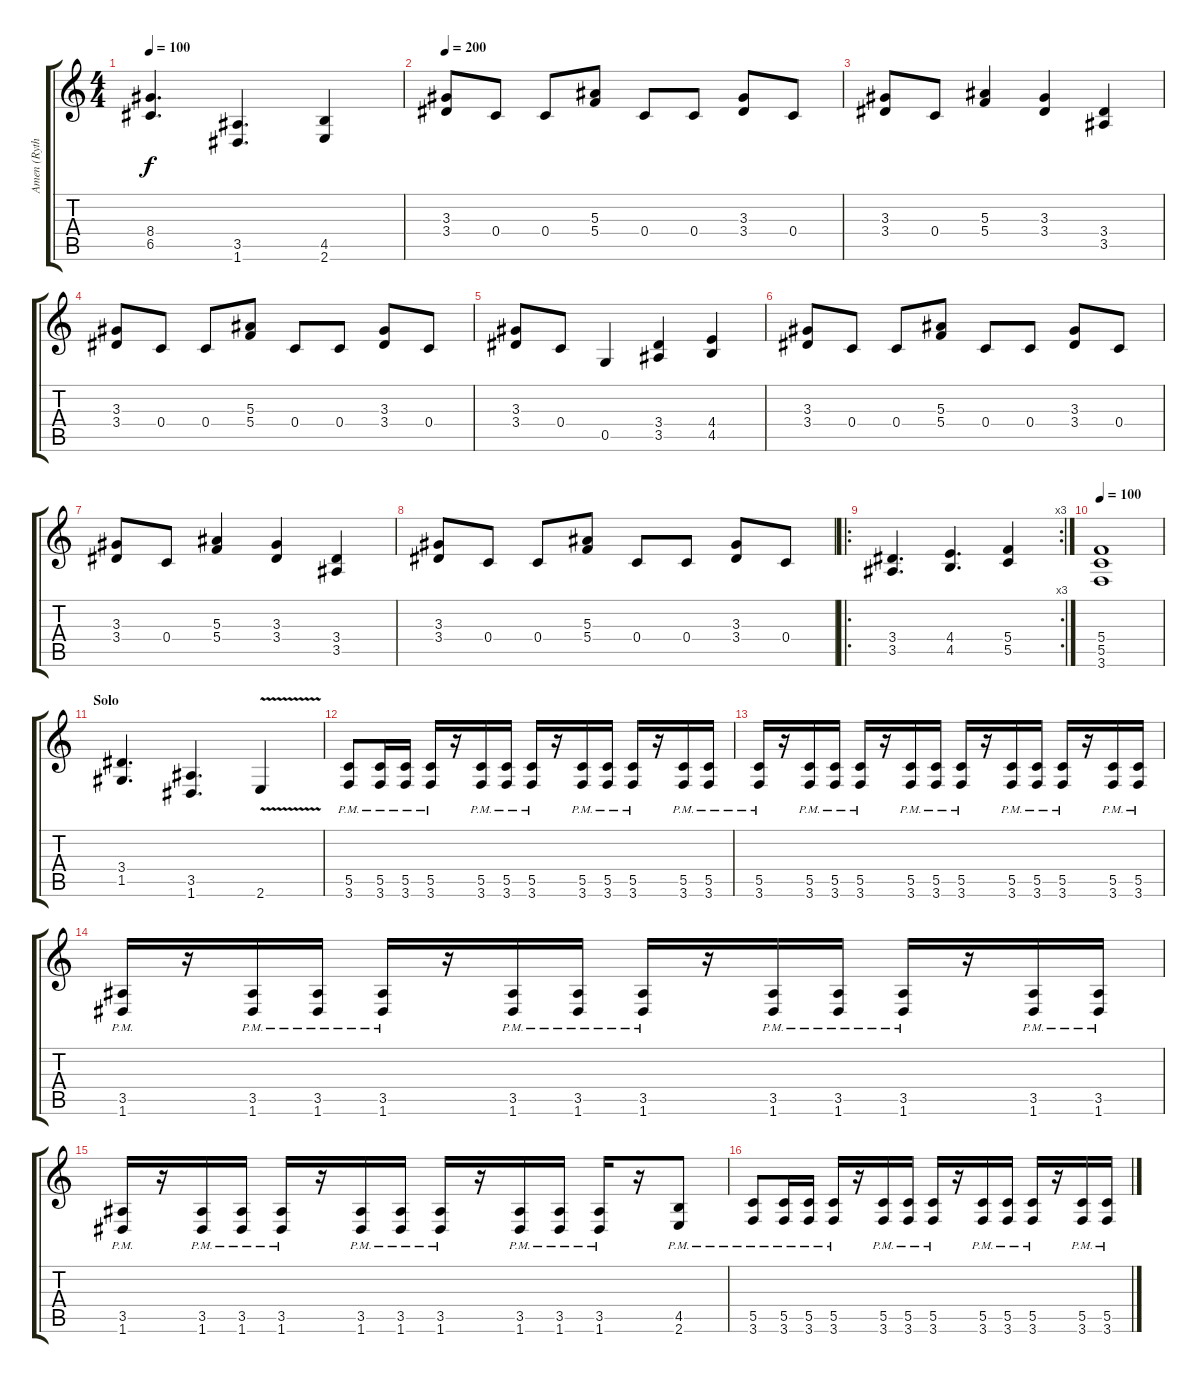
\track ("Amen (Rythm)" "Amen (Ryth") {instrument distortionguitar}
\staff {score tabs}
\tuning (D4 A3 F3 C3 G2 D2) {hide}
\ts (4 4)
\tempo 100
\clef g2
\ks c
(8.4 6.5).4{d dy f} (3.5 1.6).4{d} (4.5 2.6).4 |
\tempo 200
(3.3 3.4).8 0.4.8 0.4.8 (5.3 5.4).8 0.4.8 0.4.8 (3.3 3.4).8 0.4.8 |
(3.3 3.4).8 0.4.8 (5.3 5.4).4 (3.3 3.4).4 (3.4 3.5).4 |
(3.3 3.4).8 0.4.8 0.4.8 (5.3 5.4).8 0.4.8 0.4.8 (3.3 3.4).8 0.4.8 |
(3.3 3.4).8 0.4.8 0.5.4 (3.4 3.5).4 (4.4 4.5).4 |
(3.3 3.4).8 0.4.8 0.4.8 (5.3 5.4).8 0.4.8 0.4.8 (3.3 3.4).8 0.4.8 |
(3.3 3.4).8 0.4.8 (5.3 5.4).4 (3.3 3.4).4 (3.4 3.5).4 |
(3.3 3.4).8 0.4.8 0.4.8 (5.3 5.4).8 0.4.8 0.4.8 (3.3 3.4).8 0.4.8 |
\ro
\rc 3
(3.4 3.5).4{d} (4.4 4.5).4{d} (5.4 5.5).4 |
\tempo 100
(5.4 5.5 3.6).1 |
\section ("" "Solo")
(3.4 1.5).4{d} (3.5 1.6).4{d} 2.6{v}.4 |
(5.5{pm} 3.6{pm}).8 (5.5{pm} 3.6{pm}).16 (5.5{pm} 3.6{pm}).16 (5.5{pm} 3.6{pm}).16 r.16 (5.5{pm} 3.6{pm}).16 (5.5{pm} 3.6{pm}).16 (5.5{pm} 3.6{pm}).16 r.16 (5.5{pm} 3.6{pm}).16 (5.5{pm} 3.6{pm}).16 (5.5{pm} 3.6{pm}).16 r.16 (5.5{pm} 3.6{pm}).16 (5.5{pm} 3.6{pm}).16 |
(5.5{pm} 3.6{pm}).16 r.16 (5.5{pm} 3.6{pm}).16 (5.5{pm} 3.6{pm}).16 (5.5{pm} 3.6{pm}).16 r.16 (5.5{pm} 3.6{pm}).16 (5.5{pm} 3.6{pm}).16 (5.5{pm} 3.6{pm}).16 r.16 (5.5{pm} 3.6{pm}).16 (5.5{pm} 3.6{pm}).16 (5.5{pm} 3.6{pm}).16 r.16 (5.5{pm} 3.6{pm}).16 (5.5{pm} 3.6{pm}).16 |
(3.5{pm} 1.6{pm}).16 r.16 (3.5{pm} 1.6{pm}).16 (3.5{pm} 1.6{pm}).16 (3.5{pm} 1.6{pm}).16 r.16 (3.5{pm} 1.6{pm}).16 (3.5{pm} 1.6{pm}).16 (3.5{pm} 1.6{pm}).16 r.16 (3.5{pm} 1.6{pm}).16 (3.5{pm} 1.6{pm}).16 (3.5{pm} 1.6{pm}).16 r.16 (3.5{pm} 1.6{pm}).16 (3.5{pm} 1.6{pm}).16 |
(3.5{pm} 1.6{pm}).16 r.16 (3.5{pm} 1.6{pm}).16 (3.5{pm} 1.6{pm}).16 (3.5{pm} 1.6{pm}).16 r.16 (3.5{pm} 1.6{pm}).16 (3.5{pm} 1.6{pm}).16 (3.5{pm} 1.6{pm}).16 r.16 (3.5{pm} 1.6{pm}).16 (3.5{pm} 1.6{pm}).16 (3.5{pm} 1.6{pm}).16 r.16 (4.5{pm} 2.6{pm}).8 |
(5.5{pm} 3.6{pm}).8 (5.5{pm} 3.6{pm}).16 (5.5{pm} 3.6{pm}).16 (5.5{pm} 3.6{pm}).16 r.16 (5.5{pm} 3.6{pm}).16 (5.5{pm} 3.6{pm}).16 (5.5{pm} 3.6{pm}).16 r.16 (5.5{pm} 3.6{pm}).16 (5.5{pm} 3.6{pm}).16 (5.5{pm} 3.6{pm}).16 r.16 (5.5{pm} 3.6{pm}).16 (5.5{pm} 3.6{pm}).16
